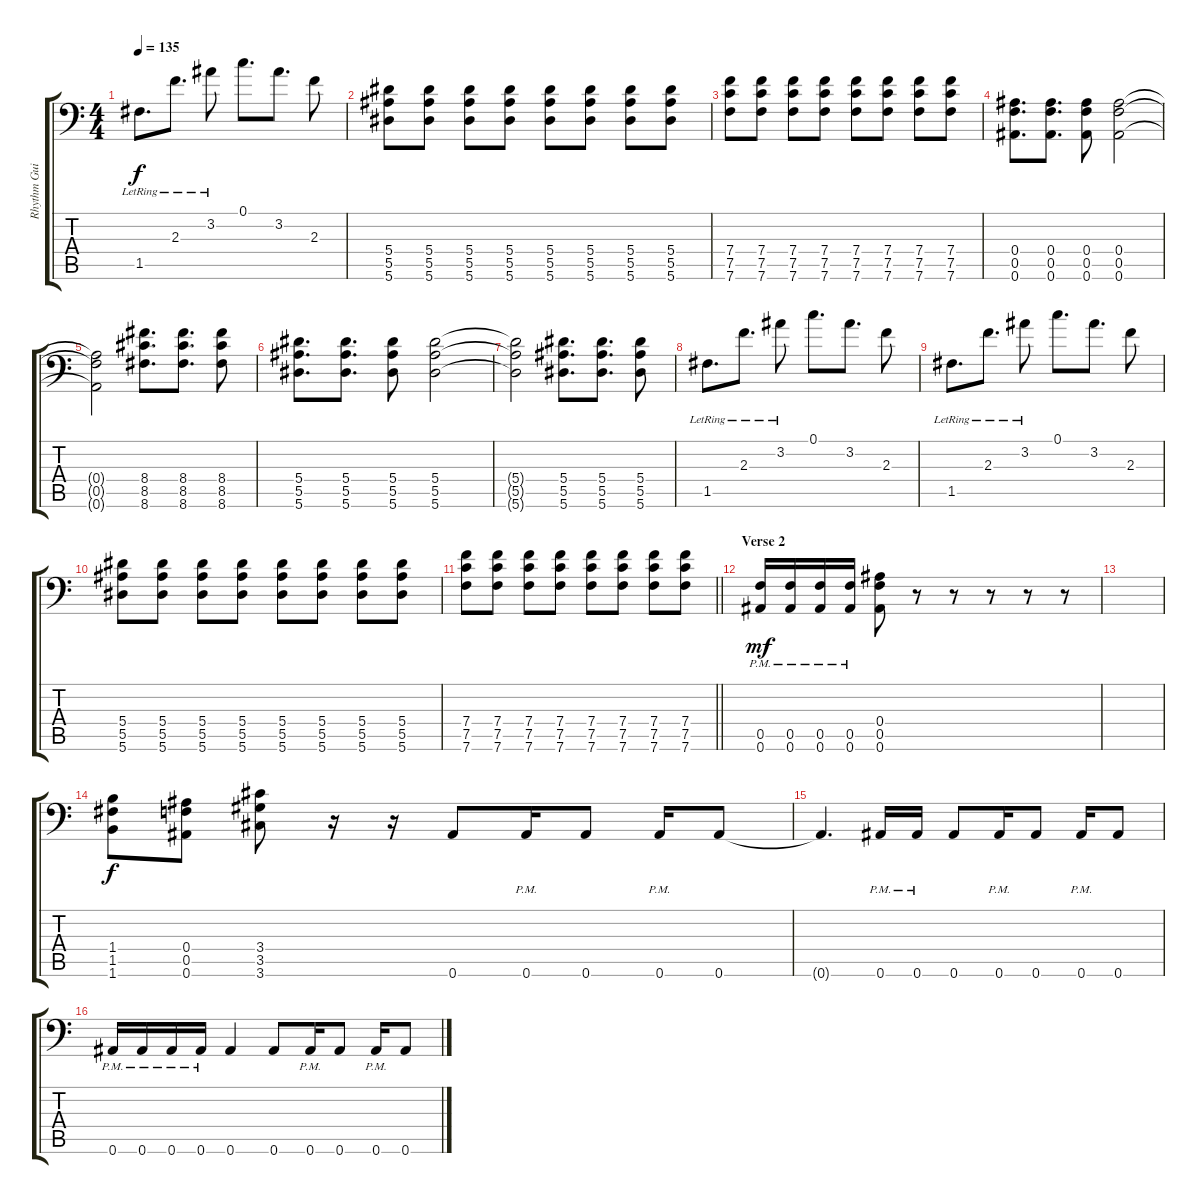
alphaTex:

\track ("Rhythm Guitar" "Rhythm Gui") {instrument distortionguitar}
\staff {score tabs}
\tuning (C4 G3 Eb3 Bb2 F2 Bb1) {hide}
\ts (4 4)
\tempo 135
\clef f4
\ks c
1.5{lr}.8{d dy f} 2.3{lr}.8{d} 3.2{lr}.8 0.1.8{d} 3.2.8{d} 2.3.8 |
(5.4 5.5 5.6).8 (5.4 5.5 5.6).8 (5.4 5.5 5.6).8 (5.4 5.5 5.6).8 (5.4 5.5 5.6).8 (5.4 5.5 5.6).8 (5.4 5.5 5.6).8 (5.4 5.5 5.6).8 |
(7.4 7.5 7.6).8 (7.4 7.5 7.6).8 (7.4 7.5 7.6).8 (7.4 7.5 7.6).8 (7.4 7.5 7.6).8 (7.4 7.5 7.6).8 (7.4 7.5 7.6).8 (7.4 7.5 7.6).8 |
(0.4 0.5 0.6).8{d balance 8} (0.4 0.5 0.6).8{d} (0.4 0.5 0.6).8 (0.4 0.5 0.6).2 |
(0.4{t} 0.5{t} 0.6{t}).2 (8.4 8.5 8.6).8{d} (8.4 8.5 8.6).8{d} (8.4 8.5 8.6).8 |
(5.4 5.5 5.6).8{d} (5.4 5.5 5.6).8{d} (5.4 5.5 5.6).8 (5.4 5.5 5.6).2 |
(5.4{t} 5.5{t} 5.6{t}).2 (5.4 5.5 5.6).8{d} (5.4 5.5 5.6).8{d} (5.4 5.5 5.6).8 |
1.5{lr}.8{d volume 16 balance 8} 2.3{lr}.8{d} 3.2{lr}.8 0.1.8{d} 3.2.8{d} 2.3.8 |
1.5{lr}.8{d} 2.3{lr}.8{d} 3.2{lr}.8 0.1.8{d} 3.2.8{d} 2.3.8 |
(5.4 5.5 5.6).8 (5.4 5.5 5.6).8 (5.4 5.5 5.6).8 (5.4 5.5 5.6).8 (5.4 5.5 5.6).8 (5.4 5.5 5.6).8 (5.4 5.5 5.6).8 (5.4 5.5 5.6).8 |
\barLineRight lightlight
(7.4 7.5 7.6).8 (7.4 7.5 7.6).8 (7.4 7.5 7.6).8 (7.4 7.5 7.6).8 (7.4 7.5 7.6).8 (7.4 7.5 7.6).8 (7.4 7.5 7.6).8 (7.4 7.5 7.6).8 |
\section ("" "Verse 2")
(0.5{pm} 0.6{pm}).16{dy mf volume 16 balance 16} (0.5{pm} 0.6{pm}).16 (0.5{pm} 0.6{pm}).16 (0.5{pm} 0.6{pm}).16 (0.4 0.5 0.6).8 r.8 r.8 r.8 r.8 r.8 |
|
(1.4 1.5 1.6).8{dy f} (0.4 0.5 0.6).8 (3.4 3.5 3.6).8 r.16 r.16 0.6.8 0.6{pm}.16 0.6.8 0.6{pm}.16 0.6.8 |
0.6{t}.4{d} 0.6{pm}.16 0.6{pm}.16 0.6.8 0.6{pm}.16 0.6.8 0.6{pm}.16 0.6.8 |
0.6{pm}.16 0.6{pm}.16 0.6{pm}.16 0.6{pm}.16 0.6.4 0.6.8 0.6{pm}.16 0.6.8 0.6{pm}.16 0.6.8
